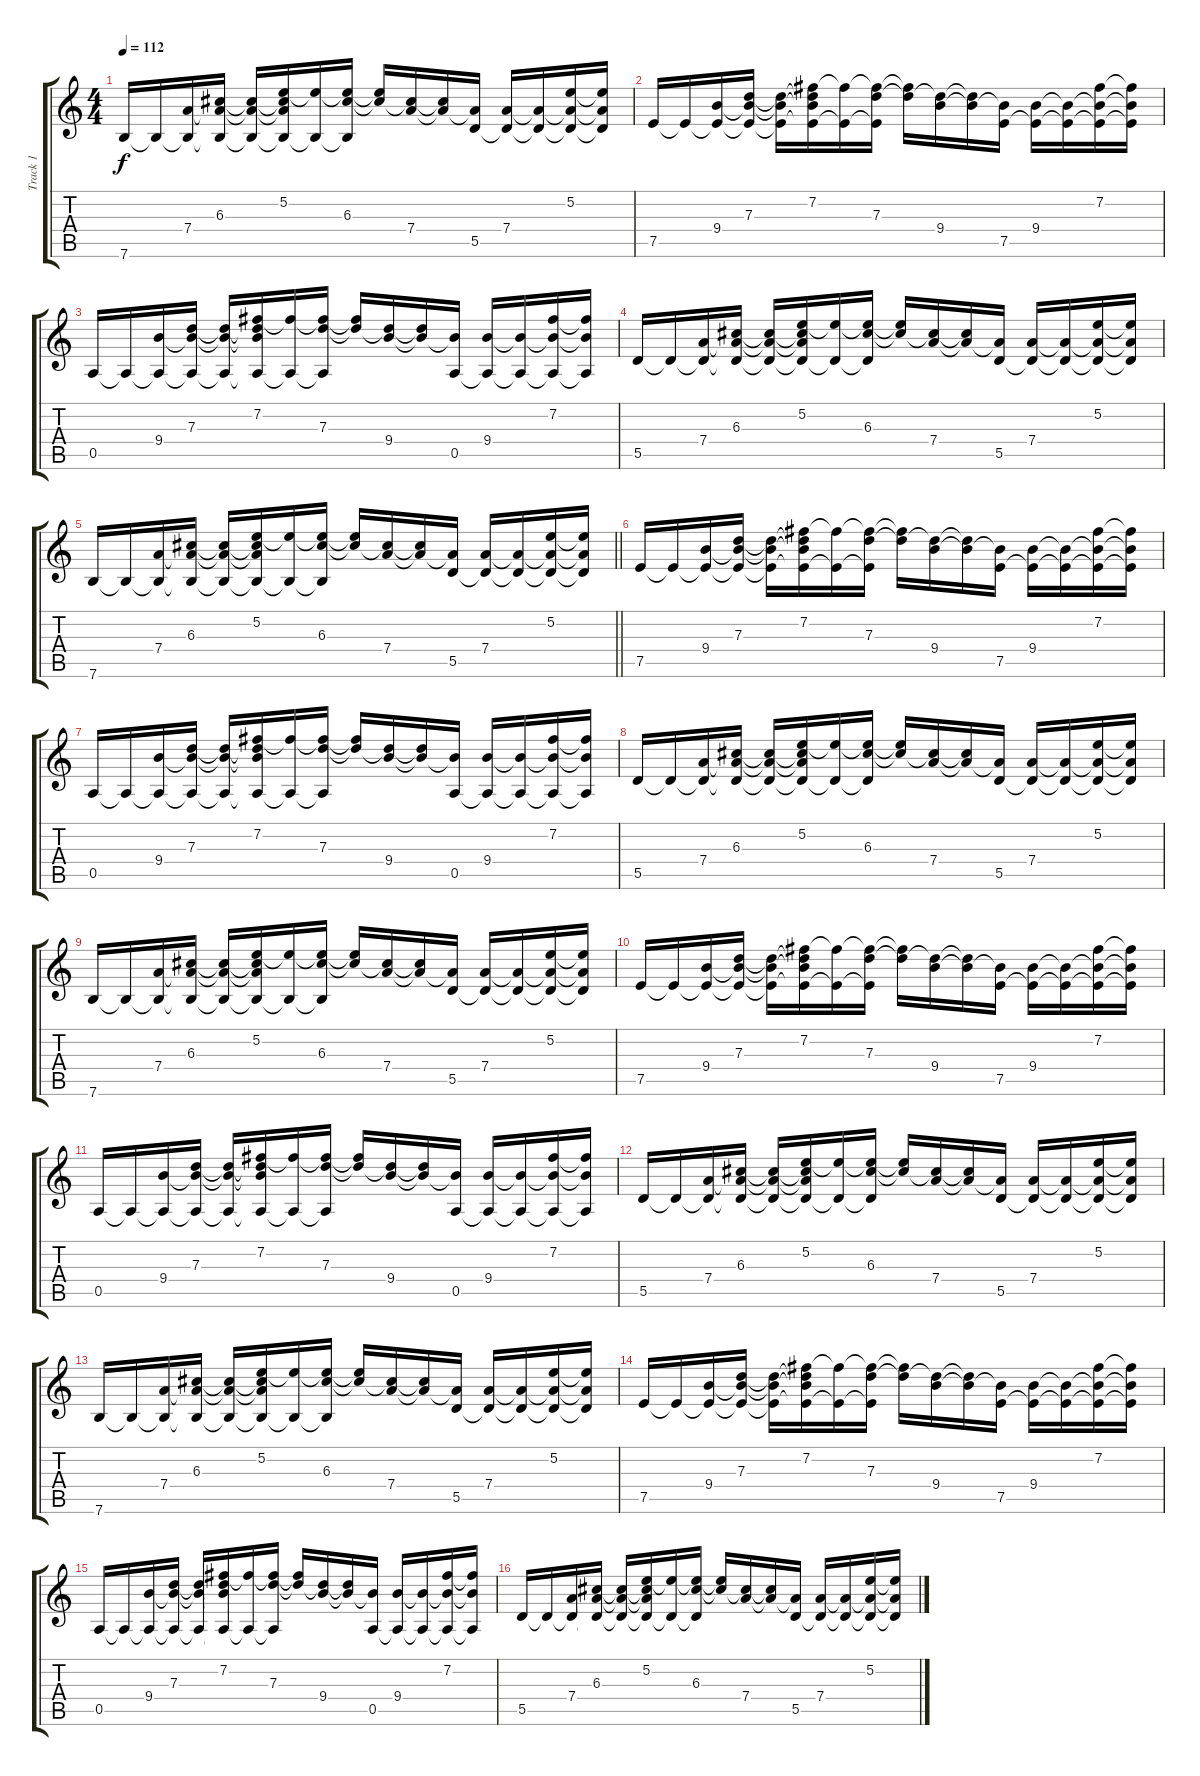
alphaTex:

\track ("Track 1" "Track 1") {instrument acousticguitarsteel}
\staff {score tabs}
\tuning (E4 B3 G3 D3 A2 E2) {hide}
\ts (4 4)
\tempo 112
\clef g2
\ks c
7.6.16{dy f} 7.6{t}.16 (7.4 7.6{t}).16 (6.3 7.4{t} 7.6{t}).16 (6.3{t} 7.4{t} 7.6{t}).16 (5.2 6.3{t} 7.4{t} 7.6{t}).16 (5.2{t} 7.6{t}).16 (5.2{t} 6.3 7.6{t}).16 (5.2{t} 6.3{t}).16 (6.3{t} 7.4).16 (6.3{t} 7.4{t}).16 (7.4{t} 5.5).16 (7.4 5.5{t}).16 (7.4{t} 5.5{t}).16 (5.2 7.4{t} 5.5{t}).16 (5.2{t} 7.4{t} 5.5{t}).16 |
7.5.16 7.5{t}.16 (9.4 7.5{t}).16 (7.3 9.4{t} 7.5{t}).16 (7.3{t} 9.4{t} 7.5{t}).16 (7.2 7.3{t} 9.4{t} 7.5{t}).16 (7.2{t} 7.5{t}).16 (7.2{t} 7.3 7.5{t}).16 (7.2{t} 7.3{t}).16 (7.3{t} 9.4).16 (7.3{t} 9.4{t}).16 (9.4{t} 7.5).16 (9.4 7.5{t}).16 (9.4{t} 7.5{t}).16 (7.2 9.4{t} 7.5{t}).16 (7.2{t} 9.4{t} 7.5{t}).16 |
0.5.16 0.5{t}.16 (9.4 0.5{t}).16 (7.3 9.4{t} 0.5{t}).16 (7.3{t} 9.4{t} 0.5{t}).16 (7.2 7.3{t} 9.4{t} 0.5{t}).16 (7.2{t} 0.5{t}).16 (7.2{t} 7.3 0.5{t}).16 (7.2{t} 7.3{t}).16 (7.3{t} 9.4).16 (7.3{t} 9.4{t}).16 (9.4{t} 0.5).16 (9.4 0.5{t}).16 (9.4{t} 0.5{t}).16 (7.2 9.4{t} 0.5{t}).16 (7.2{t} 9.4{t} 0.5{t}).16 |
5.5.16 5.5{t}.16 (7.4 5.5{t}).16 (6.3 7.4{t} 5.5{t}).16 (6.3{t} 7.4{t} 5.5{t}).16 (5.2 6.3{t} 7.4{t} 5.5{t}).16 (5.2{t} 5.5{t}).16 (5.2{t} 6.3 5.5{t}).16 (5.2{t} 6.3{t}).16 (6.3{t} 7.4).16 (6.3{t} 7.4{t}).16 (7.4{t} 5.5).16 (7.4 5.5{t}).16 (7.4{t} 5.5{t}).16 (5.2 7.4{t} 5.5{t}).16 (5.2{t} 7.4{t} 5.5{t}).16 |
\barLineRight lightlight
7.6.16 7.6{t}.16 (7.4 7.6{t}).16 (6.3 7.4{t} 7.6{t}).16 (6.3{t} 7.4{t} 7.6{t}).16 (5.2 6.3{t} 7.4{t} 7.6{t}).16 (5.2{t} 7.6{t}).16 (5.2{t} 6.3 7.6{t}).16 (5.2{t} 6.3{t}).16 (6.3{t} 7.4).16 (6.3{t} 7.4{t}).16 (7.4{t} 5.5).16 (7.4 5.5{t}).16 (7.4{t} 5.5{t}).16 (5.2 7.4{t} 5.5{t}).16 (5.2{t} 7.4{t} 5.5{t}).16 |
\section ("" "")
7.5.16 7.5{t}.16 (9.4 7.5{t}).16 (7.3 9.4{t} 7.5{t}).16 (7.3{t} 9.4{t} 7.5{t}).16 (7.2 7.3{t} 9.4{t} 7.5{t}).16 (7.2{t} 7.5{t}).16 (7.2{t} 7.3 7.5{t}).16 (7.2{t} 7.3{t}).16 (7.3{t} 9.4).16 (7.3{t} 9.4{t}).16 (9.4{t} 7.5).16 (9.4 7.5{t}).16 (9.4{t} 7.5{t}).16 (7.2 9.4{t} 7.5{t}).16 (7.2{t} 9.4{t} 7.5{t}).16 |
0.5.16 0.5{t}.16 (9.4 0.5{t}).16 (7.3 9.4{t} 0.5{t}).16 (7.3{t} 9.4{t} 0.5{t}).16 (7.2 7.3{t} 9.4{t} 0.5{t}).16 (7.2{t} 0.5{t}).16 (7.2{t} 7.3 0.5{t}).16 (7.2{t} 7.3{t}).16 (7.3{t} 9.4).16 (7.3{t} 9.4{t}).16 (9.4{t} 0.5).16 (9.4 0.5{t}).16 (9.4{t} 0.5{t}).16 (7.2 9.4{t} 0.5{t}).16 (7.2{t} 9.4{t} 0.5{t}).16 |
5.5.16 5.5{t}.16 (7.4 5.5{t}).16 (6.3 7.4{t} 5.5{t}).16 (6.3{t} 7.4{t} 5.5{t}).16 (5.2 6.3{t} 7.4{t} 5.5{t}).16 (5.2{t} 5.5{t}).16 (5.2{t} 6.3 5.5{t}).16 (5.2{t} 6.3{t}).16 (6.3{t} 7.4).16 (6.3{t} 7.4{t}).16 (7.4{t} 5.5).16 (7.4 5.5{t}).16 (7.4{t} 5.5{t}).16 (5.2 7.4{t} 5.5{t}).16 (5.2{t} 7.4{t} 5.5{t}).16 |
7.6.16 7.6{t}.16 (7.4 7.6{t}).16 (6.3 7.4{t} 7.6{t}).16 (6.3{t} 7.4{t} 7.6{t}).16 (5.2 6.3{t} 7.4{t} 7.6{t}).16 (5.2{t} 7.6{t}).16 (5.2{t} 6.3 7.6{t}).16 (5.2{t} 6.3{t}).16 (6.3{t} 7.4).16 (6.3{t} 7.4{t}).16 (7.4{t} 5.5).16 (7.4 5.5{t}).16 (7.4{t} 5.5{t}).16 (5.2 7.4{t} 5.5{t}).16 (5.2{t} 7.4{t} 5.5{t}).16 |
7.5.16 7.5{t}.16 (9.4 7.5{t}).16 (7.3 9.4{t} 7.5{t}).16 (7.3{t} 9.4{t} 7.5{t}).16 (7.2 7.3{t} 9.4{t} 7.5{t}).16 (7.2{t} 7.5{t}).16 (7.2{t} 7.3 7.5{t}).16 (7.2{t} 7.3{t}).16 (7.3{t} 9.4).16 (7.3{t} 9.4{t}).16 (9.4{t} 7.5).16 (9.4 7.5{t}).16 (9.4{t} 7.5{t}).16 (7.2 9.4{t} 7.5{t}).16 (7.2{t} 9.4{t} 7.5{t}).16 |
0.5.16 0.5{t}.16 (9.4 0.5{t}).16 (7.3 9.4{t} 0.5{t}).16 (7.3{t} 9.4{t} 0.5{t}).16 (7.2 7.3{t} 9.4{t} 0.5{t}).16 (7.2{t} 0.5{t}).16 (7.2{t} 7.3 0.5{t}).16 (7.2{t} 7.3{t}).16 (7.3{t} 9.4).16 (7.3{t} 9.4{t}).16 (9.4{t} 0.5).16 (9.4 0.5{t}).16 (9.4{t} 0.5{t}).16 (7.2 9.4{t} 0.5{t}).16 (7.2{t} 9.4{t} 0.5{t}).16 |
5.5.16 5.5{t}.16 (7.4 5.5{t}).16 (6.3 7.4{t} 5.5{t}).16 (6.3{t} 7.4{t} 5.5{t}).16 (5.2 6.3{t} 7.4{t} 5.5{t}).16 (5.2{t} 5.5{t}).16 (5.2{t} 6.3 5.5{t}).16 (5.2{t} 6.3{t}).16 (6.3{t} 7.4).16 (6.3{t} 7.4{t}).16 (7.4{t} 5.5).16 (7.4 5.5{t}).16 (7.4{t} 5.5{t}).16 (5.2 7.4{t} 5.5{t}).16 (5.2{t} 7.4{t} 5.5{t}).16 |
7.6.16 7.6{t}.16 (7.4 7.6{t}).16 (6.3 7.4{t} 7.6{t}).16 (6.3{t} 7.4{t} 7.6{t}).16 (5.2 6.3{t} 7.4{t} 7.6{t}).16 (5.2{t} 7.6{t}).16 (5.2{t} 6.3 7.6{t}).16 (5.2{t} 6.3{t}).16 (6.3{t} 7.4).16 (6.3{t} 7.4{t}).16 (7.4{t} 5.5).16 (7.4 5.5{t}).16 (7.4{t} 5.5{t}).16 (5.2 7.4{t} 5.5{t}).16 (5.2{t} 7.4{t} 5.5{t}).16 |
7.5.16 7.5{t}.16 (9.4 7.5{t}).16 (7.3 9.4{t} 7.5{t}).16 (7.3{t} 9.4{t} 7.5{t}).16 (7.2 7.3{t} 9.4{t} 7.5{t}).16 (7.2{t} 7.5{t}).16 (7.2{t} 7.3 7.5{t}).16 (7.2{t} 7.3{t}).16 (7.3{t} 9.4).16 (7.3{t} 9.4{t}).16 (9.4{t} 7.5).16 (9.4 7.5{t}).16 (9.4{t} 7.5{t}).16 (7.2 9.4{t} 7.5{t}).16 (7.2{t} 9.4{t} 7.5{t}).16 |
0.5.16 0.5{t}.16 (9.4 0.5{t}).16 (7.3 9.4{t} 0.5{t}).16 (7.3{t} 9.4{t} 0.5{t}).16 (7.2 7.3{t} 9.4{t} 0.5{t}).16 (7.2{t} 0.5{t}).16 (7.2{t} 7.3 0.5{t}).16 (7.2{t} 7.3{t}).16 (7.3{t} 9.4).16 (7.3{t} 9.4{t}).16 (9.4{t} 0.5).16 (9.4 0.5{t}).16 (9.4{t} 0.5{t}).16 (7.2 9.4{t} 0.5{t}).16 (7.2{t} 9.4{t} 0.5{t}).16 |
5.5.16 5.5{t}.16 (7.4 5.5{t}).16 (6.3 7.4{t} 5.5{t}).16 (6.3{t} 7.4{t} 5.5{t}).16 (5.2 6.3{t} 7.4{t} 5.5{t}).16 (5.2{t} 5.5{t}).16 (5.2{t} 6.3 5.5{t}).16 (5.2{t} 6.3{t}).16 (6.3{t} 7.4).16 (6.3{t} 7.4{t}).16 (7.4{t} 5.5).16 (7.4 5.5{t}).16 (7.4{t} 5.5{t}).16 (5.2 7.4{t} 5.5{t}).16 (5.2{t} 7.4{t} 5.5{t}).16
